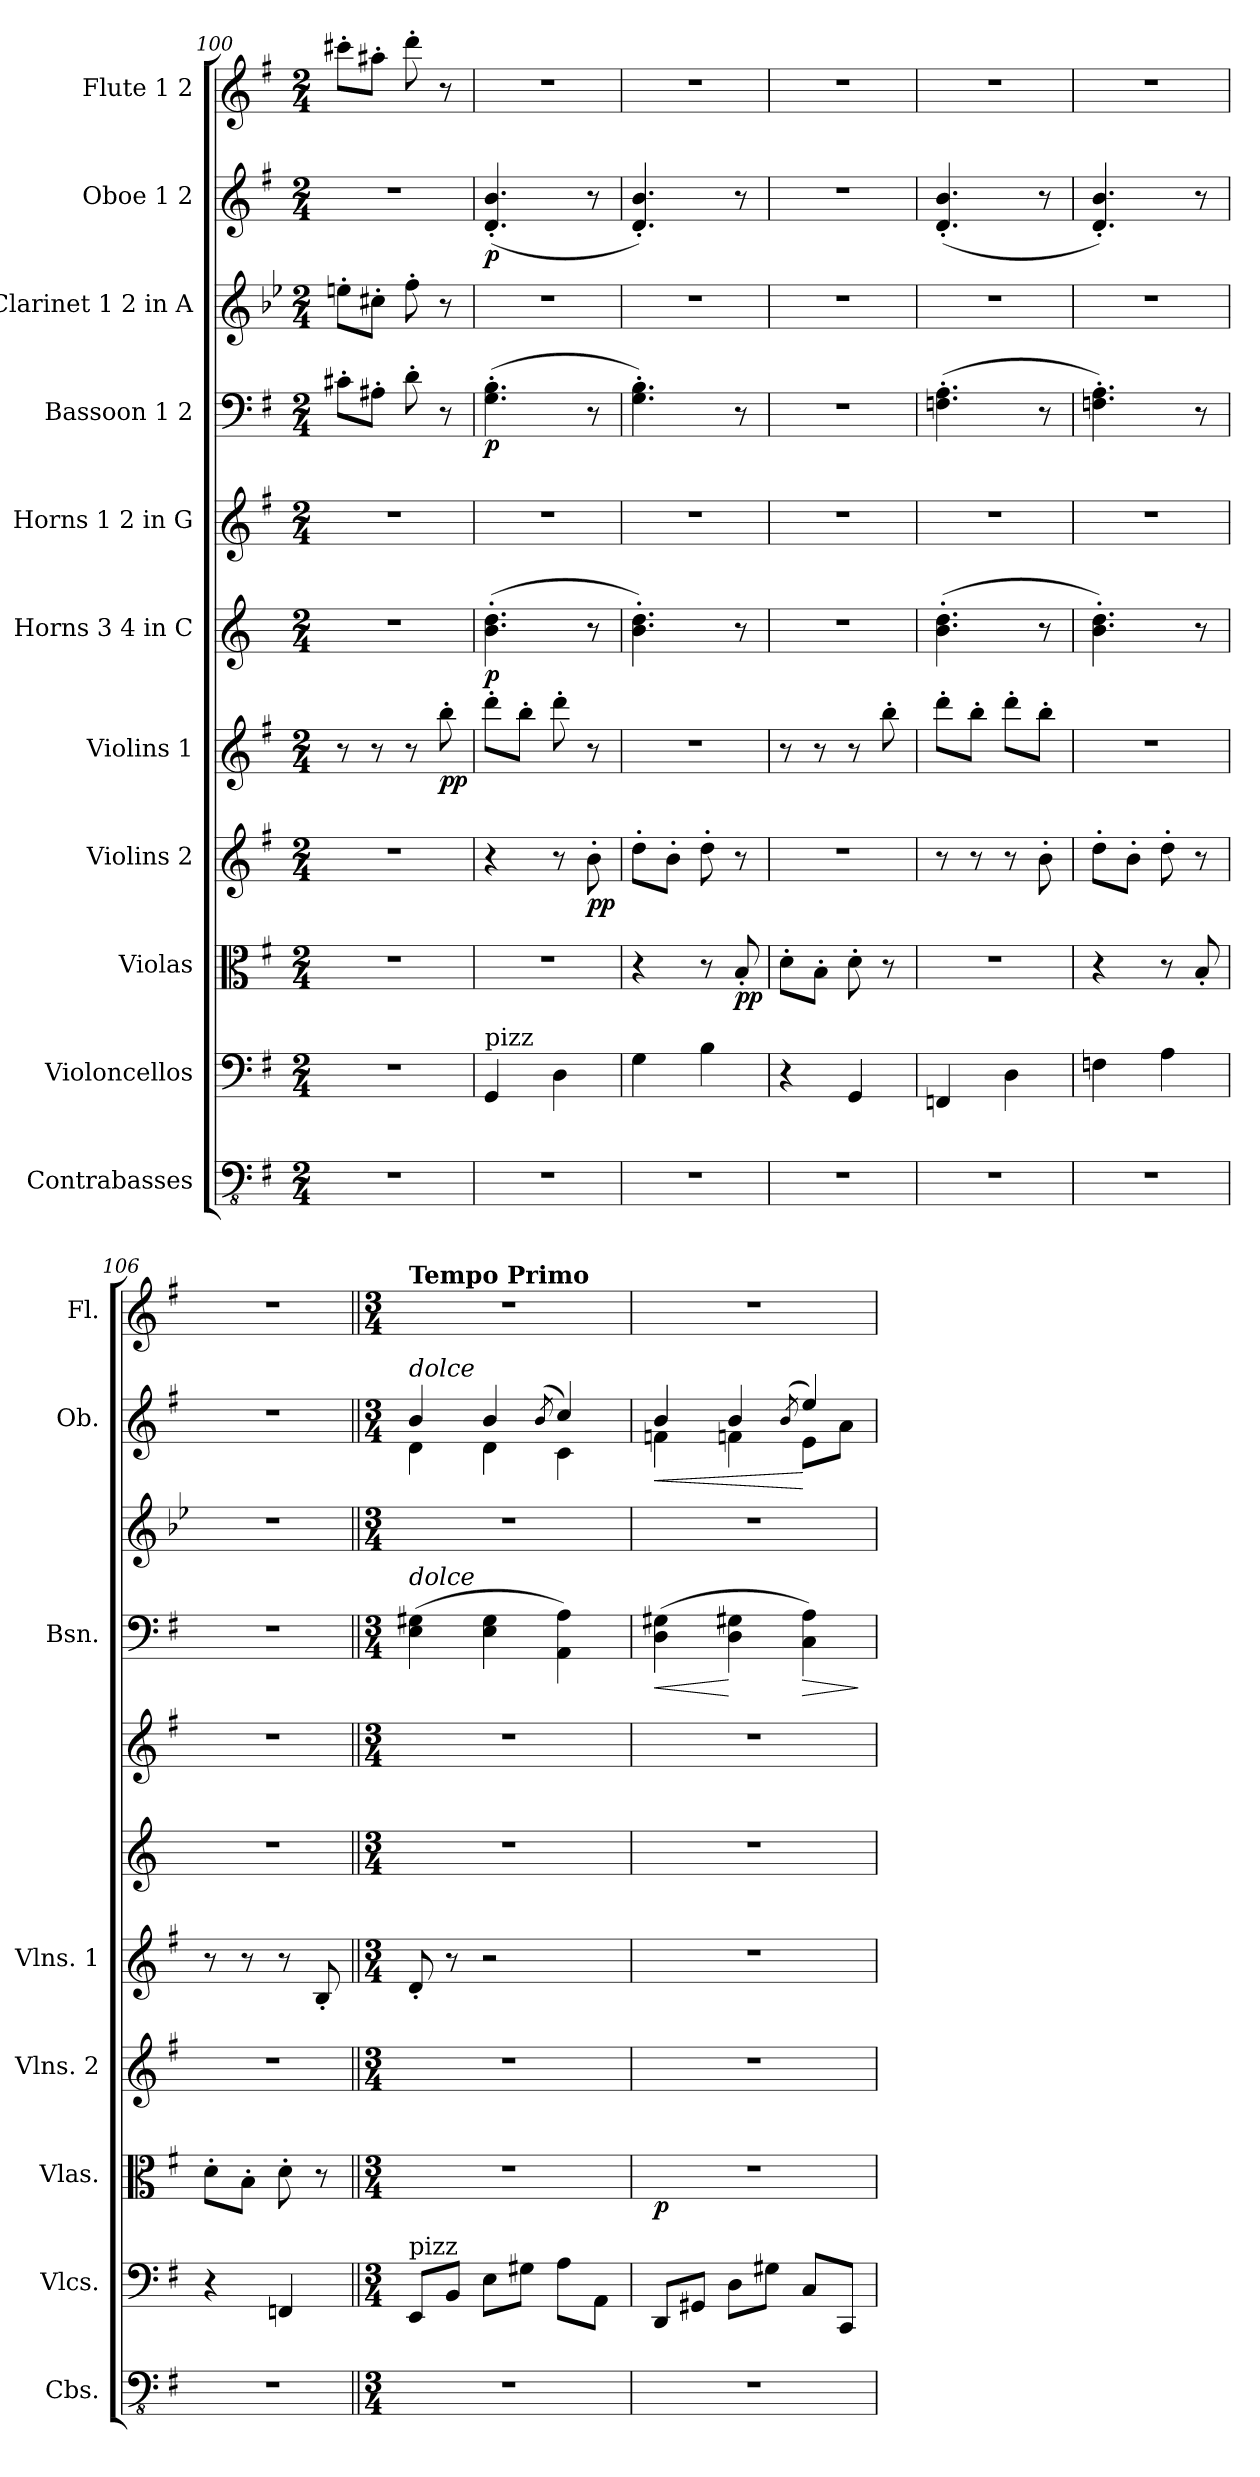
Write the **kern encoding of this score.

**kern	**kern	**kern	**dynam	**kern	**dynam	**kern	**dynam	**kern	**dynam	**kern	**kern	**dynam	**kern	**kern	**dynam	**kern
*part11	*part10	*part9	*part9	*part8	*part8	*part7	*part7	*part6	*part6	*part5	*part4	*part4	*part3	*part2	*part2	*part1
*staff11	*staff10	*staff9	*staff9	*staff8	*staff8	*staff7	*staff7	*staff6	*staff6	*staff5	*staff4	*staff4	*staff3	*staff2	*staff2	*staff1
*I"Contrabasses	*I"Violoncellos	*I"Violas	*	*I"Violins 2	*	*I"Violins 1	*	*I"Horns 3 4 in C	*	*I"Horns 1 2 in G	*I"Bassoon 1 2	*	*I"Clarinet 1 2 in A	*I"Oboe 1 2	*	*I"Flute 1 2
*I'Cbs.	*I'Vlcs.	*I'Vlas.	*	*I'Vlns. 2	*	*I'Vlns. 1	*	*	*	*	*I'Bsn.	*	*	*I'Ob.	*	*I'Fl.
*clefFv4	*clefF4	*clefC3	*	*clefG2	*	*clefG2	*	*clefG2	*	*clefG2	*clefF4	*	*clefG2	*clefG2	*	*clefG2
*	*	*	*	*	*	*	*	*ITrd7c12	*	*ITrd10c17	*	*	*ITrd2c3	*	*	*
*k[f#]	*k[f#]	*k[f#]	*	*k[f#]	*	*k[f#]	*	*k[]	*	*k[f#]	*k[f#]	*	*k[f#]	*k[f#]	*	*k[f#]
*M2/4	*M2/4	*M2/4	*	*M2/4	*	*M2/4	*	*M2/4	*	*M2/4	*M2/4	*	*M2/4	*M2/4	*	*M2/4
=100	=100	=100	=100	=100	=100	=100	=100	=100	=100	=100	=100	=100	=100	=100	=100	=100
2r	2r	2r	.	2r	.	8r	.	2r	.	2r	8c#X'\L	.	8cc#X'\L	2r	.	8ccc#X'\L
.	.	.	.	.	.	8r	.	.	.	.	8A#X'\J	.	8a#X'\J	.	.	8aa#X'\J
.	.	.	.	.	.	8r	.	.	.	.	8d'\	.	8dd'\	.	.	8ddd'\
!	!	!	!	!	!	!	!LO:DY:b	!	!	!	!	!	!	!	!	!
.	.	.	.	.	.	8bb'\	pp	.	.	.	8r	.	8r	.	.	8r
=101	=101	=101	=101	=101	=101	=101	=101	=101	=101	=101	=101	=101	=101	=101	=101	=101
!	!LO:TX:a:t=pizz	!	!	!	!	!	!	!	!	!	!	!	!	!	!	!
!	!	!	!	!	!	!	!	!	!LO:DY:b	!	!	!LO:DY:b	!	!	!LO:DY:b	!
2r	4GG/	2r	.	4r	.	8ddd'\L	.	(>4.B\' 4.d\'	p	2r	(>4.G\' 4.B\'	p	2r	(<4.d/' 4.b/'	p	2r
.	.	.	.	.	.	8bb'\J	.	.	.	.	.	.	.	.	.	.
.	4D\	.	.	8r	.	8ddd'\	.	.	.	.	.	.	.	.	.	.
!	!	!	!	!	!LO:DY:b	!	!	!	!	!	!	!	!	!	!	!
.	.	.	.	8b'\	pp	8r	.	8r	.	.	8r	.	.	8r	.	.
=102	=102	=102	=102	=102	=102	=102	=102	=102	=102	=102	=102	=102	=102	=102	=102	=102
2r	4G\	4r	.	8dd'\L	.	2r	.	4.B\' 4.d\')	.	2r	4.G\' 4.B\')	.	2r	4.d/' 4.b/')	.	2r
.	.	.	.	8b'\J	.	.	.	.	.	.	.	.	.	.	.	.
.	4B\	8r	.	8dd'\	.	.	.	.	.	.	.	.	.	.	.	.
!	!	!	!LO:DY:b	!	!	!	!	!	!	!	!	!	!	!	!	!
.	.	8B'/	pp	8r	.	.	.	8r	.	.	8r	.	.	8r	.	.
=103	=103	=103	=103	=103	=103	=103	=103	=103	=103	=103	=103	=103	=103	=103	=103	=103
2r	4r	8d'\L	.	2r	.	8r	.	2r	.	2r	2r	.	2r	2r	.	2r
.	.	8B'\J	.	.	.	8r	.	.	.	.	.	.	.	.	.	.
.	4GG/	8d'\	.	.	.	8r	.	.	.	.	.	.	.	.	.	.
.	.	8r	.	.	.	8bb'\	.	.	.	.	.	.	.	.	.	.
=104	=104	=104	=104	=104	=104	=104	=104	=104	=104	=104	=104	=104	=104	=104	=104	=104
2r	4FFn/	2r	.	8r	.	8ddd'\L	.	(>4.B\' 4.d\'	.	2r	(>4.Fn\' 4.A\'	.	2r	(<4.d/' 4.b/'	.	2r
.	.	.	.	8r	.	8bb'\J	.	.	.	.	.	.	.	.	.	.
.	4D\	.	.	8r	.	8ddd'\L	.	.	.	.	.	.	.	.	.	.
.	.	.	.	8b'\	.	8bb'\J	.	8r	.	.	8r	.	.	8r	.	.
=105	=105	=105	=105	=105	=105	=105	=105	=105	=105	=105	=105	=105	=105	=105	=105	=105
2r	4Fn\	4r	.	8dd'\L	.	2r	.	4.B\' 4.d\')	.	2r	4.Fn\' 4.A\')	.	2r	4.d/' 4.b/')	.	2r
.	.	.	.	8b'\J	.	.	.	.	.	.	.	.	.	.	.	.
.	4A\	8r	.	8dd'\	.	.	.	.	.	.	.	.	.	.	.	.
.	.	8B'/	.	8r	.	.	.	8r	.	.	8r	.	.	8r	.	.
!!LO:PB:g=z
=106	=106	=106	=106	=106	=106	=106	=106	=106	=106	=106	=106	=106	=106	=106	=106	=106
2r	4r	8d'\L	.	2r	.	8r	.	2r	.	2r	2r	.	2r	2r	.	2r
.	.	8B'\J	.	.	.	8r	.	.	.	.	.	.	.	.	.	.
.	4FFn/	8d'\	.	.	.	8r	.	.	.	.	.	.	.	.	.	.
.	.	8r	.	.	.	8B'/	.	.	.	.	.	.	.	.	.	.
=107||	=107||	=107||	=107||	=107||	=107||	=107||	=107||	=107||	=107||	=107||	=107||	=107||	=107||	=107||	=107||	=107||
*M3/4	*M3/4	*M3/4	*	*M3/4	*	*M3/4	*	*M3/4	*	*M3/4	*M3/4	*	*M3/4	*M3/4	*	*M3/4
*	*	*	*	*	*	*	*	*	*	*	*	*	*	*^	*	*
!	!	!	!	!	!	!	!	!	!	!	!	!	!	!	!	!	!LO:TX:a:B:t=Tempo Primo
!	!	!	!	!	!	!	!	!	!	!	!	!	!	!LO:TX:a:i:t=dolce	!	!	!
!	!	!	!	!	!	!	!	!	!	!	!LO:TX:a:i:t=dolce	!	!	!	!	!	!
!	!LO:TX:a:t=pizz	!	!	!	!	!	!	!	!	!	!	!	!	!	!	!	!
2.r	8EE/L	2.r	.	2.r	.	8d'/	.	2.r	.	2.r	(>4E\ 4G#X\	.	2.r	4b/	4d\	.	2.r
.	8BB/J	.	.	.	.	8r	.	.	.	.	.	.	.	.	.	.	.
.	8E\L	.	.	.	.	2r	.	.	.	.	4E\ 4G#\	.	.	4b/	4d\	.	.
.	8G#X\J	.	.	.	.	.	.	.	.	.	.	.	.	.	.	.	.
.	.	.	.	.	.	.	.	.	.	.	.	.	.	(<8qb/	.	.	.
.	8A\L	.	.	.	.	.	.	.	.	.	4AA\ 4A\)	.	.	4cc/)	4c\	.	.
.	8AA\J	.	.	.	.	.	.	.	.	.	.	.	.	.	.	.	.
=108	=108	=108	=108	=108	=108	=108	=108	=108	=108	=108	=108	=108	=108	=108	=108	=108	=108
!	!	!	!LO:DY:b	!	!	!	!	!	!	!	!	!LO:HP:b	!	!	!	!LO:HP:b	!
2.r	8DD/L	2.r	p	2.r	.	2.r	.	2.r	.	2.r	(>4D\ 4G#X\	<	2.r	4b/	4fn\	<	2.r
.	8GG#X/J	.	.	.	.	.	.	.	.	.	.	.	.	.	.	.	.
.	8D\L	.	.	.	.	.	.	.	.	.	4D\ 4G#X\	[	.	4b/	4fn\	.	.
.	8G#X\J	.	.	.	.	.	.	.	.	.	.	.	.	.	.	.	.
.	.	.	.	.	.	.	.	.	.	.	.	.	.	(<8qb/	.	.	.
!	!	!	!	!	!	!	!	!	!	!	!	!LO:HP:b	!	!	!	!	!
.	8C/L	.	.	.	.	.	.	.	.	.	4C\ 4A\)	>	.	4ee/)	8e\L	[	.
.	8CC/J	.	.	.	.	.	.	.	.	.	.	.	.	.	8a\J	.	.
*	*	*	*	*	*	*	*	*	*	*	*	*	*	*v	*v	*	*
.	.	.	.	.	.	.	.	.	.	.	.	]	.	.	.	.
=	=	=	=	=	=	=	=	=	=	=	=	=	=	=	=	=
*-	*-	*-	*-	*-	*-	*-	*-	*-	*-	*-	*-	*-	*-	*-	*-	*-
